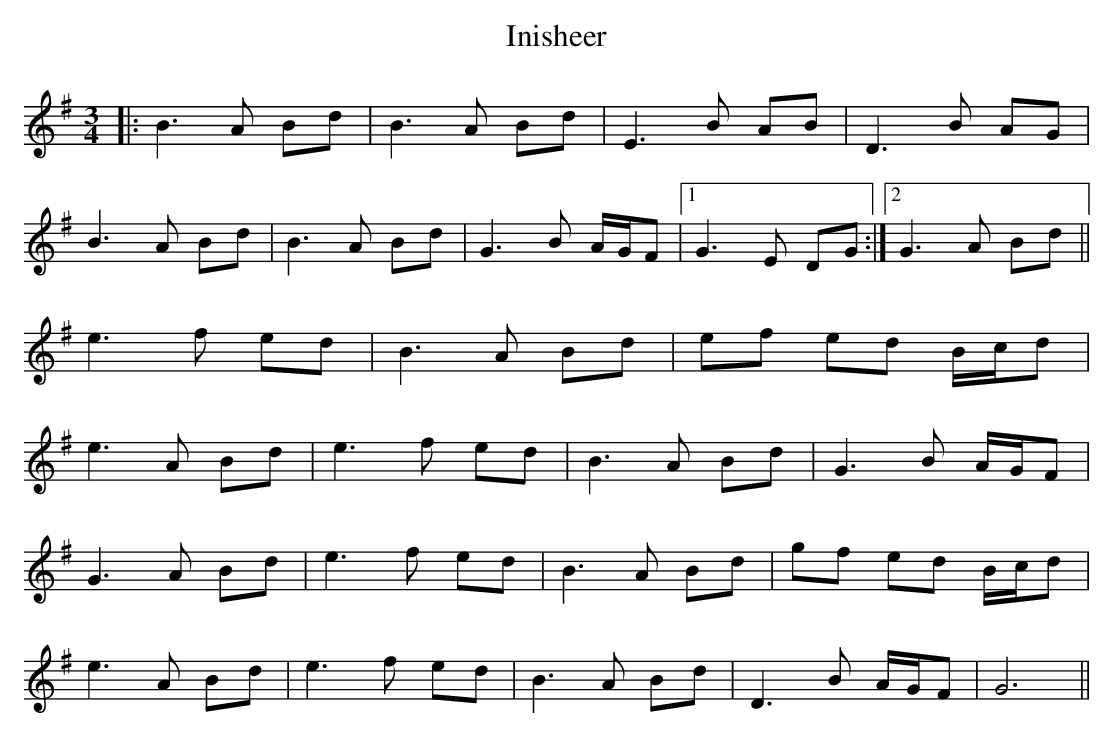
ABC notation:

X:1
T: Inisheer
M: 3/4
L: 1/8
K: Dmix
|:B3A Bd|B3A Bd|E3B AB|D3B AG|
B3A Bd|B3A Bd|G3B A/G/F|1 G3E DG:|2 G3A Bd||
e3f ed|B3A Bd|ef ed B/c/d|
e3A Bd|e3f ed|B3A Bd|G3B A/G/F|
G3A Bd|e3f ed|B3A Bd|gf ed B/c/d|
e3A Bd|e3f ed|B3A Bd|D3B A/G/F|G6||
